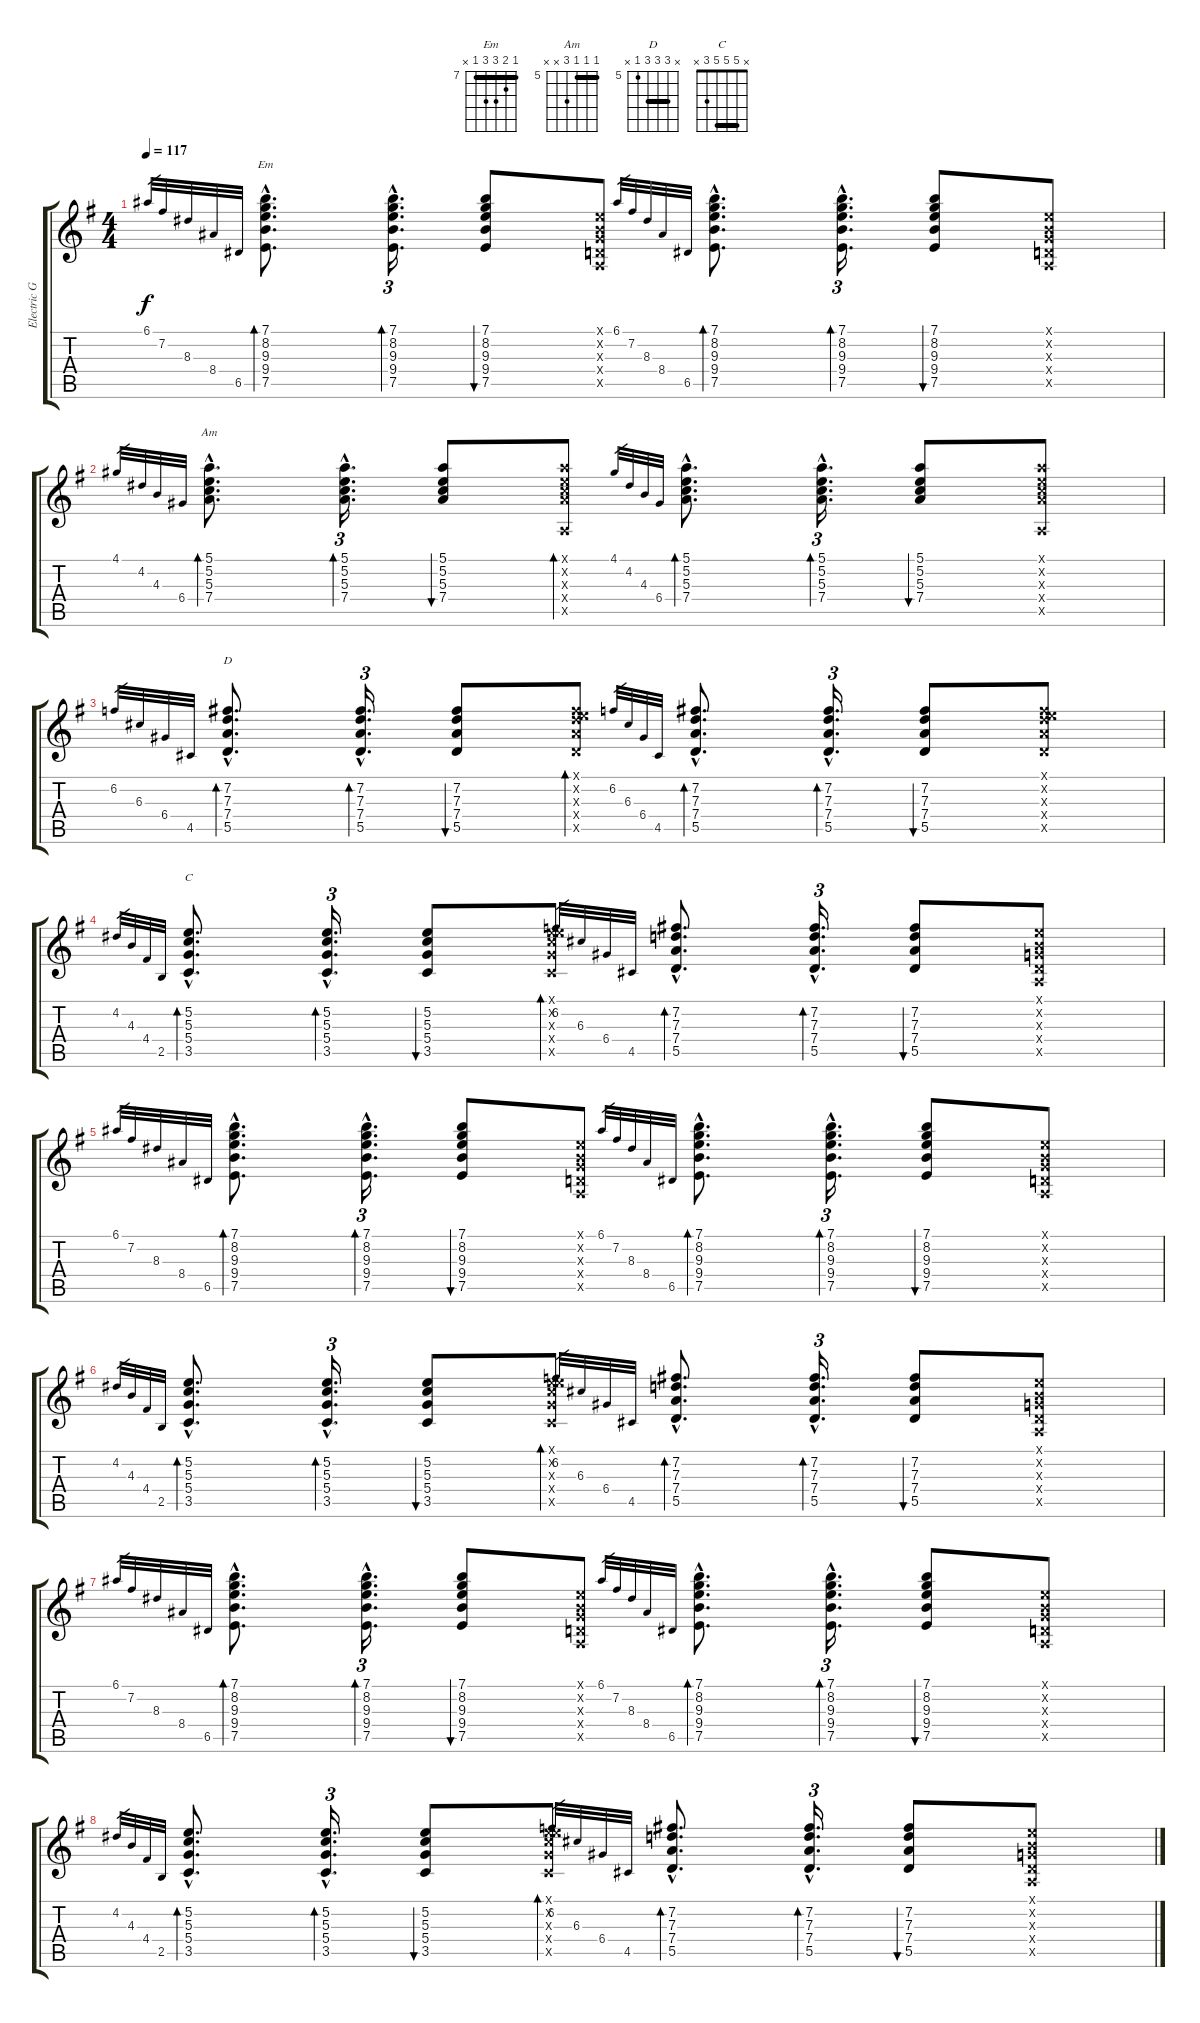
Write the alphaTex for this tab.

\track ("Electric Guitar" "Electric G") {instrument electricguitarjazz}
\staff {score tabs}
\tuning (E4 B3 G3 D3 A2 E2) {hide}
\chord ("Em" 7 8 9 9 7 x) {firstfret 7 barre 7}
\chord ("Am" 5 5 5 7 x x) {firstfret 5 barre 5}
\chord ("D" x 7 7 7 5 x) {firstfret 5 barre 7}
\chord ("C" x 5 5 5 3 x) {barre 5}
\ts (4 4)
\tempo 117
\clef g2
\ks g
6.1.32{gr dy f} 7.2.32{gr} 8.3.32{gr} 8.4.32{gr} 6.5.32{gr} (7.1{hac} 8.2{hac} 9.3{hac} 9.4{hac} 7.5{hac}).8{d bd 30 ch "Em"} (7.1{hac} 8.2{hac} 9.3{hac} 9.4{hac} 7.5{hac}).16{d tu (3 2) bd 30} (7.1 8.2 9.3 9.4 7.5).8{bu 30} (0.1{x} 0.2{x} 0.3{x} 0.4{x} 0.5{x}).8 6.1.32{gr} 7.2.32{gr} 8.3.32{gr} 8.4.32{gr} 6.5.32{gr} (7.1{hac} 8.2{hac} 9.3{hac} 9.4{hac} 7.5{hac}).8{d bd 30} (7.1{hac} 8.2{hac} 9.3{hac} 9.4{hac} 7.5{hac}).16{d tu (3 2) bd 30} (7.1 8.2 9.3 9.4 7.5).8{bu 30} (0.1{x} 0.2{x} 0.3{x} 0.4{x} 0.5{x}).8 |
4.1.32{gr} 4.2.32{gr} 4.3.32{gr} 6.4.32{gr} (5.1{hac} 5.2{hac} 5.3{hac} 7.4{hac}).8{d bd 30 ch "Am"} (5.1{hac} 5.2{hac} 5.3{hac} 7.4{hac}).16{d tu (3 2) bd 30} (5.1 5.2 5.3 7.4).8{bu 30} (5.1{x} 5.2{x} 5.3{x} 7.4{x} 0.5{x}).8{bd 30} 4.1.32{gr} 4.2.32{gr} 4.3.32{gr} 6.4.32{gr} (5.1{hac} 5.2{hac} 5.3{hac} 7.4{hac}).8{d bd 30} (5.1{hac} 5.2{hac} 5.3{hac} 7.4{hac}).16{d tu (3 2) bd 30} (5.1 5.2 5.3 7.4).8{bu 30} (5.1{x} 5.2{x} 5.3{x} 7.4{x} 0.5{x}).8 |
6.2.32{gr} 6.3.32{gr} 6.4.32{gr} 4.5.32{gr} (7.2{hac} 7.3{hac} 7.4{hac} 5.5{hac}).8{d bd 30 ch "D"} (7.2{hac} 7.3{hac} 7.4{hac} 5.5{hac}).16{d tu (3 2) bd 30} (7.2 7.3 7.4 5.5).8{bu 30} (0.1{x} 7.2{x} 7.3{x} 7.4{x} 5.5{x}).8{bd 30} 6.2.32{gr} 6.3.32{gr} 6.4.32{gr} 4.5.32{gr} (7.2{hac} 7.3{hac} 7.4{hac} 5.5{hac}).8{d bd 30} (7.2{hac} 7.3{hac} 7.4{hac} 5.5{hac}).16{d tu (3 2) bd 30} (7.2 7.3 7.4 5.5).8{bu 30} (0.1{x} 7.2{x} 7.3{x} 7.4{x} 5.5{x}).8 |
4.2.32{gr} 4.3.32{gr} 4.4.32{gr} 2.5.32{gr} (5.2{hac} 5.3{hac} 5.4{hac} 3.5{hac}).8{d bd 30 ch "C"} (5.2{hac} 5.3{hac} 5.4{hac} 3.5{hac}).16{d tu (3 2) bd 30} (5.2 5.3 5.4 3.5).8{bu 30} (0.1{x} 5.2{x} 5.3{x} 5.4{x} 3.5{x}).8{bd 30} 6.2.32{gr} 6.3.32{gr} 6.4.32{gr} 4.5.32{gr} (7.2{hac} 7.3{hac} 7.4{hac} 5.5{hac}).8{d bd 30} (7.2{hac} 7.3{hac} 7.4{hac} 5.5{hac}).16{d tu (3 2) bd 30} (7.2 7.3 7.4 5.5).8{bu 30} (0.1{x} 0.2{x} 0.3{x} 0.4{x} 0.5{x}).8 |
6.1.32{gr} 7.2.32{gr} 8.3.32{gr} 8.4.32{gr} 6.5.32{gr} (7.1{hac} 8.2{hac} 9.3{hac} 9.4{hac} 7.5{hac}).8{d bd 30} (7.1{hac} 8.2{hac} 9.3{hac} 9.4{hac} 7.5{hac}).16{d tu (3 2) bd 30} (7.1 8.2 9.3 9.4 7.5).8{bu 30} (0.1{x} 0.2{x} 0.3{x} 0.4{x} 0.5{x}).8 6.1.32{gr} 7.2.32{gr} 8.3.32{gr} 8.4.32{gr} 6.5.32{gr} (7.1{hac} 8.2{hac} 9.3{hac} 9.4{hac} 7.5{hac}).8{d bd 30} (7.1{hac} 8.2{hac} 9.3{hac} 9.4{hac} 7.5{hac}).16{d tu (3 2) bd 30} (7.1 8.2 9.3 9.4 7.5).8{bu 30} (0.1{x} 0.2{x} 0.3{x} 0.4{x} 0.5{x}).8 |
4.2.32{gr} 4.3.32{gr} 4.4.32{gr} 2.5.32{gr} (5.2{hac} 5.3{hac} 5.4{hac} 3.5{hac}).8{d bd 30} (5.2{hac} 5.3{hac} 5.4{hac} 3.5{hac}).16{d tu (3 2) bd 30} (5.2 5.3 5.4 3.5).8{bu 30} (0.1{x} 5.2{x} 5.3{x} 5.4{x} 3.5{x}).8{bd 30} 6.2.32{gr} 6.3.32{gr} 6.4.32{gr} 4.5.32{gr} (7.2{hac} 7.3{hac} 7.4{hac} 5.5{hac}).8{d bd 30} (7.2{hac} 7.3{hac} 7.4{hac} 5.5{hac}).16{d tu (3 2) bd 30} (7.2 7.3 7.4 5.5).8{bu 30} (0.1{x} 0.2{x} 0.3{x} 0.4{x} 0.5{x}).8 |
6.1.32{gr} 7.2.32{gr} 8.3.32{gr} 8.4.32{gr} 6.5.32{gr} (7.1{hac} 8.2{hac} 9.3{hac} 9.4{hac} 7.5{hac}).8{d bd 30} (7.1{hac} 8.2{hac} 9.3{hac} 9.4{hac} 7.5{hac}).16{d tu (3 2) bd 30} (7.1 8.2 9.3 9.4 7.5).8{bu 30} (0.1{x} 0.2{x} 0.3{x} 0.4{x} 0.5{x}).8 6.1.32{gr} 7.2.32{gr} 8.3.32{gr} 8.4.32{gr} 6.5.32{gr} (7.1{hac} 8.2{hac} 9.3{hac} 9.4{hac} 7.5{hac}).8{d bd 30} (7.1{hac} 8.2{hac} 9.3{hac} 9.4{hac} 7.5{hac}).16{d tu (3 2) bd 30} (7.1 8.2 9.3 9.4 7.5).8{bu 30} (0.1{x} 0.2{x} 0.3{x} 0.4{x} 0.5{x}).8 |
4.2.32{gr} 4.3.32{gr} 4.4.32{gr} 2.5.32{gr} (5.2{hac} 5.3{hac} 5.4{hac} 3.5{hac}).8{d bd 30} (5.2{hac} 5.3{hac} 5.4{hac} 3.5{hac}).16{d tu (3 2) bd 30} (5.2 5.3 5.4 3.5).8{bu 30} (0.1{x} 5.2{x} 5.3{x} 5.4{x} 3.5{x}).8{bd 30} 6.2.32{gr} 6.3.32{gr} 6.4.32{gr} 4.5.32{gr} (7.2{hac} 7.3{hac} 7.4{hac} 5.5{hac}).8{d bd 30} (7.2{hac} 7.3{hac} 7.4{hac} 5.5{hac}).16{d tu (3 2) bd 30} (7.2 7.3 7.4 5.5).8{bu 30} (0.1{x} 0.2{x} 0.3{x} 0.4{x} 0.5{x}).8
